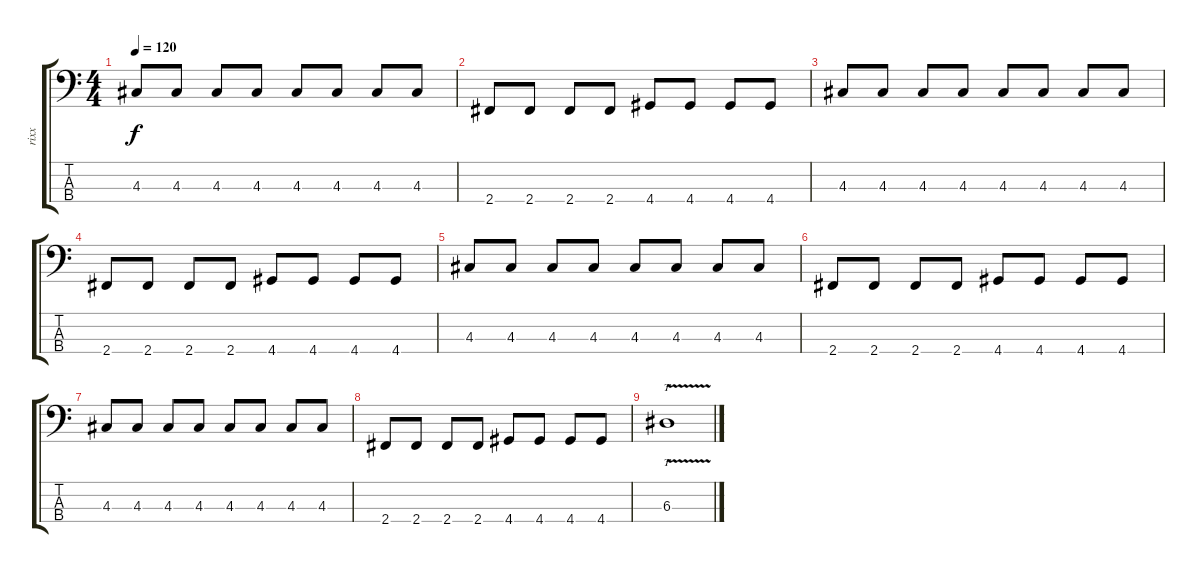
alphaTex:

\track ("rixx" "rixx") {instrument electricbassfinger}
\staff {score tabs}
\tuning (G2 D2 A1 E1) {hide}
\ts (4 4)
\tempo 120
\clef f4
\ks c
4.3.8{dy f} 4.3.8 4.3.8 4.3.8 4.3.8 4.3.8 4.3.8 4.3.8 |
2.4.8 2.4.8 2.4.8 2.4.8 4.4.8 4.4.8 4.4.8 4.4.8 |
4.3.8 4.3.8 4.3.8 4.3.8 4.3.8 4.3.8 4.3.8 4.3.8 |
2.4.8 2.4.8 2.4.8 2.4.8 4.4.8 4.4.8 4.4.8 4.4.8 |
4.3.8 4.3.8 4.3.8 4.3.8 4.3.8 4.3.8 4.3.8 4.3.8 |
2.4.8 2.4.8 2.4.8 2.4.8 4.4.8 4.4.8 4.4.8 4.4.8 |
4.3.8 4.3.8 4.3.8 4.3.8 4.3.8 4.3.8 4.3.8 4.3.8 |
2.4.8 2.4.8 2.4.8 2.4.8 4.4.8 4.4.8 4.4.8 4.4.8 |
6.3{v}.1{tt}
